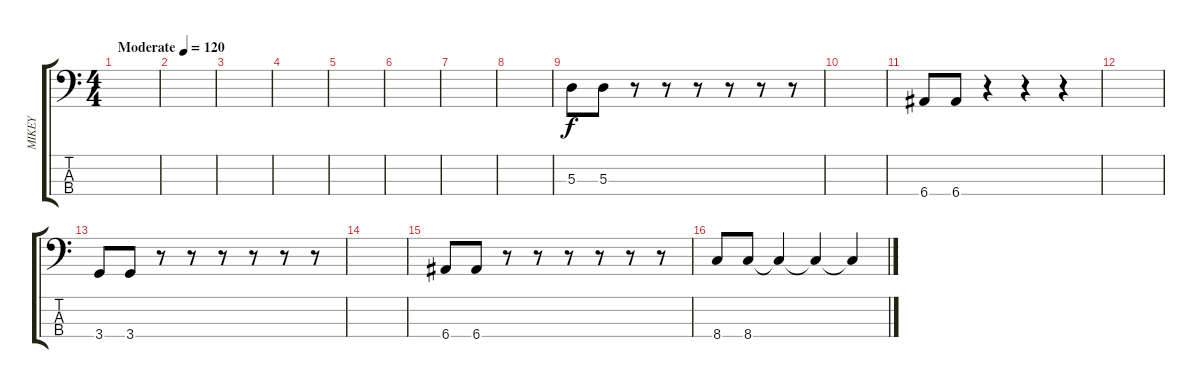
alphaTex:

\track ("MIKEY" "MIKEY") {instrument electricbasspick}
\staff {score tabs}
\tuning (G2 D2 A1 E1) {hide}
\ts (4 4)
\tempo (120 "Moderate")
\clef f4
\ks c
|
|
|
|
|
|
|
|
5.3.8 5.3.8 r.8 r.8 r.8 r.8 r.8 r.8 |
|
6.4.8 6.4.8 r.4 r.4 r.4 |
|
3.4.8 3.4.8 r.8 r.8 r.8 r.8 r.8 r.8 |
|
6.4.8 6.4.8 r.8 r.8 r.8 r.8 r.8 r.8 |
8.4.8 8.4.8 8.4{t}.4 8.4{t}.4 8.4{t}.4
